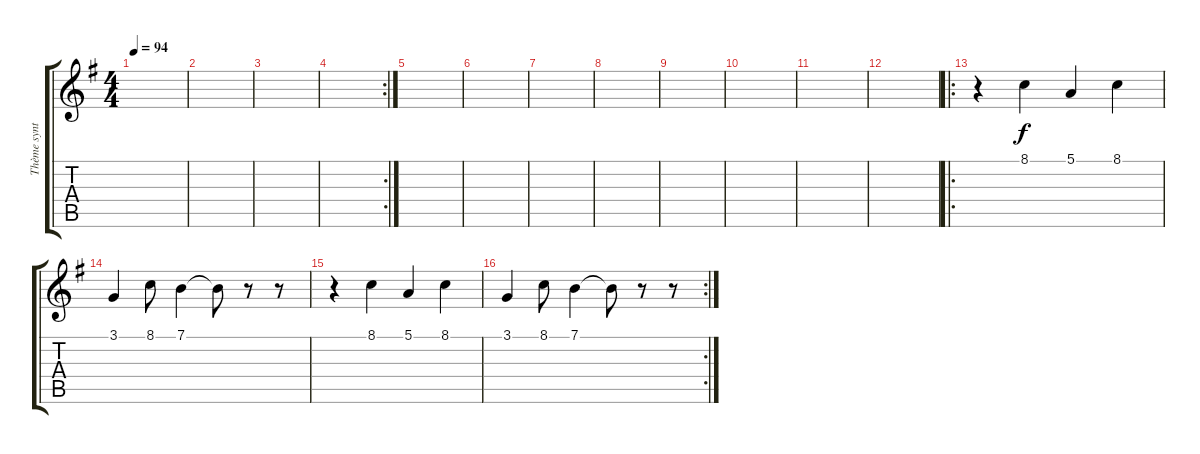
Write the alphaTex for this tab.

\track ("Thème synthé (gimmick)" "Thème synt") {instrument fx5brightness}
\staff {score tabs}
\tuning (E4 B3 G3 D3 A2 D2) {hide}
\ts (4 4)
\tempo 94
\clef g2
\ks g
|
|
|
\rc 2
|
|
|
|
|
|
|
|
|
\ro
r.4 8.1.4 5.1.4 8.1.4 |
3.1.4 8.1.8 7.1.4 7.1{t}.8 r.8 r.8 |
r.4 8.1.4 5.1.4 8.1.4 |
\rc 2
3.1.4 8.1.8 7.1.4 7.1{t}.8 r.8 r.8
